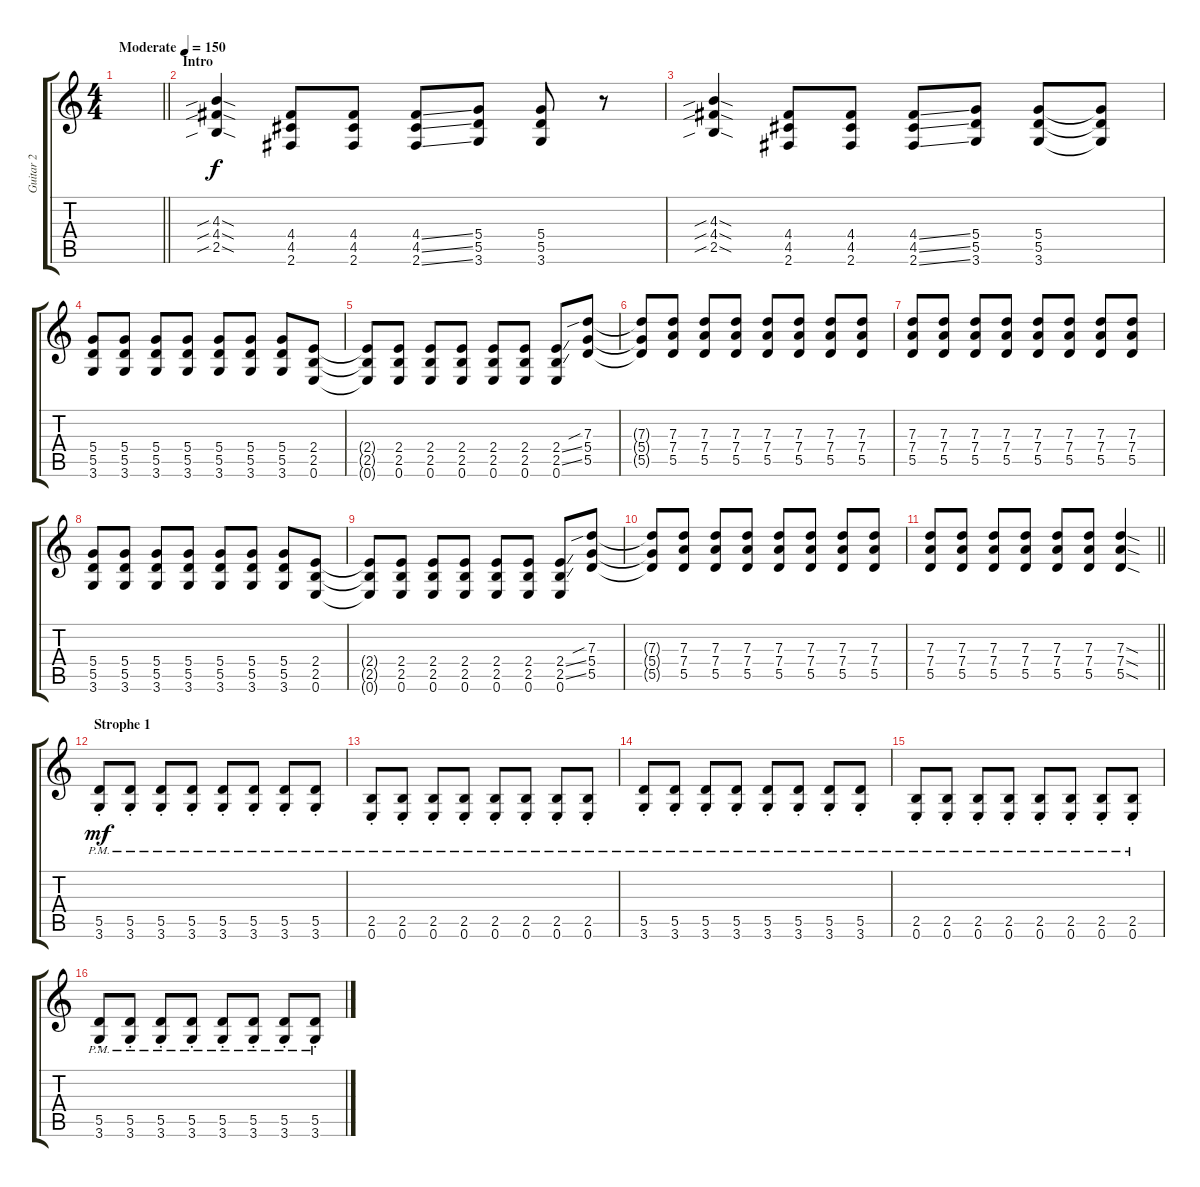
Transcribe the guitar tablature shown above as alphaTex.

\track ("Guitar 2" "Guitar 2") {instrument distortionguitar}
\staff {score tabs}
\tuning (E4 B3 G3 D3 A2 E2) {hide}
\ts (4 4)
\tempo (150 "Moderate")
\clef g2
\barLineRight lightlight
\ks c
|
\section ("" "Intro")
(4.3{sib sod} 4.4{sib sod} 2.5{sib sod}).4 (4.4 4.5 2.6).8 (4.4 4.5 2.6).8 (4.4{ss} 4.5{ss} 2.6{ss}).8 (5.4 5.5 3.6).8 (5.4 5.5 3.6).8 r.8 |
(4.3{sib sod} 4.4{sib sod} 2.5{sib sod}).4 (4.4 4.5 2.6).8 (4.4 4.5 2.6).8 (4.4{ss} 4.5{ss} 2.6{ss}).8 (5.4 5.5 3.6).8 (5.4 5.5 3.6).8 (5.4{t} 5.5{t} 3.6{t}).8 |
(5.4 5.5 3.6).8 (5.4 5.5 3.6).8 (5.4 5.5 3.6).8 (5.4 5.5 3.6).8 (5.4 5.5 3.6).8 (5.4 5.5 3.6).8 (5.4 5.5 3.6).8 (2.4 2.5 0.6).8 |
(2.4{t} 2.5{t} 0.6{t}).8 (2.4 2.5 0.6).8 (2.4 2.5 0.6).8 (2.4 2.5 0.6).8 (2.4 2.5 0.6).8 (2.4 2.5 0.6).8 (2.4{ss} 2.5{ss} 0.6).8 (7.3{sib} 5.4 5.5).8 |
(7.3{t} 5.4{t} 5.5{t}).8 (7.3 7.4 5.5).8 (7.3 7.4 5.5).8 (7.3 7.4 5.5).8 (7.3 7.4 5.5).8 (7.3 7.4 5.5).8 (7.3 7.4 5.5).8 (7.3 7.4 5.5).8 |
(7.3 7.4 5.5).8 (7.3 7.4 5.5).8 (7.3 7.4 5.5).8 (7.3 7.4 5.5).8 (7.3 7.4 5.5).8 (7.3 7.4 5.5).8 (7.3 7.4 5.5).8 (7.3 7.4 5.5).8 |
(5.4 5.5 3.6).8 (5.4 5.5 3.6).8 (5.4 5.5 3.6).8 (5.4 5.5 3.6).8 (5.4 5.5 3.6).8 (5.4 5.5 3.6).8 (5.4 5.5 3.6).8 (2.4 2.5 0.6).8 |
(2.4{t} 2.5{t} 0.6{t}).8 (2.4 2.5 0.6).8 (2.4 2.5 0.6).8 (2.4 2.5 0.6).8 (2.4 2.5 0.6).8 (2.4 2.5 0.6).8 (2.4{ss} 2.5{ss} 0.6).8 (7.3{sib} 5.4 5.5).8 |
(7.3{t} 5.4{t} 5.5{t}).8 (7.3 7.4 5.5).8 (7.3 7.4 5.5).8 (7.3 7.4 5.5).8 (7.3 7.4 5.5).8 (7.3 7.4 5.5).8 (7.3 7.4 5.5).8 (7.3 7.4 5.5).8 |
\barLineRight lightlight
(7.3 7.4 5.5).8 (7.3 7.4 5.5).8 (7.3 7.4 5.5).8 (7.3 7.4 5.5).8 (7.3 7.4 5.5).8 (7.3 7.4 5.5).8 (7.3{sod} 7.4{sod} 5.5{sod}).4 |
\section ("" "Strophe 1")
(5.5{pm st} 3.6{pm st}).8{dy mf volume 14} (5.5{pm st} 3.6{pm st}).8 (5.5{pm st} 3.6{pm st}).8 (5.5{pm st} 3.6{pm st}).8 (5.5{pm st} 3.6{pm st}).8 (5.5{pm st} 3.6{pm st}).8 (5.5{pm st} 3.6{pm st}).8 (5.5{pm st} 3.6{pm st}).8 |
(2.5{pm st} 0.6{pm st}).8 (2.5{pm st} 0.6{pm st}).8 (2.5{pm st} 0.6{pm st}).8 (2.5{pm st} 0.6{pm st}).8 (2.5{pm st} 0.6{pm st}).8 (2.5{pm st} 0.6{pm st}).8 (2.5{pm st} 0.6{pm st}).8 (2.5{pm st} 0.6{pm st}).8 |
(5.5{pm st} 3.6{pm st}).8 (5.5{pm st} 3.6{pm st}).8 (5.5{pm st} 3.6{pm st}).8 (5.5{pm st} 3.6{pm st}).8 (5.5{pm st} 3.6{pm st}).8 (5.5{pm st} 3.6{pm st}).8 (5.5{pm st} 3.6{pm st}).8 (5.5{pm st} 3.6{pm st}).8 |
(2.5{pm st} 0.6{pm st}).8 (2.5{pm st} 0.6{pm st}).8 (2.5{pm st} 0.6{pm st}).8 (2.5{pm st} 0.6{pm st}).8 (2.5{pm st} 0.6{pm st}).8 (2.5{pm st} 0.6{pm st}).8 (2.5{pm st} 0.6{pm st}).8 (2.5{pm st} 0.6{pm st}).8 |
(5.5{pm st} 3.6{pm st}).8 (5.5{pm st} 3.6{pm st}).8 (5.5{pm st} 3.6{pm st}).8 (5.5{pm st} 3.6{pm st}).8 (5.5{pm st} 3.6{pm st}).8 (5.5{pm st} 3.6{pm st}).8 (5.5{pm st} 3.6{pm st}).8 (5.5{pm st} 3.6{pm st}).8
